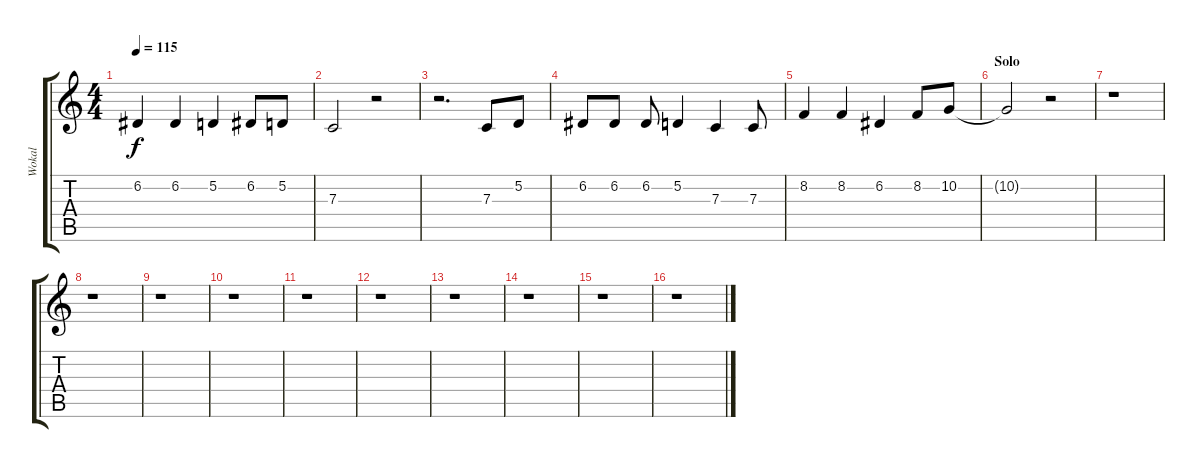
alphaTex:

\track ("Wokal" "Wokal") {instrument lead1square}
\staff {score tabs}
\tuning (D4 A3 F3 C3 G2 D2) {hide}
\ts (4 4)
\tempo 115
\clef g2
\ks c
6.2.4{dy f} 6.2.4 5.2.4 6.2.8 5.2.8 |
7.3.2 r.2 |
r.2{d} 7.3.8 5.2.8 |
6.2.8 6.2.8 6.2.8 5.2.4 7.3.4 7.3.8 |
8.2.4 8.2.4 6.2.4 8.2.8 10.2.8 |
\section ("" "Solo")
10.2{t}.2 r.2 |
r.1 |
r.1 |
r.1 |
r.1 |
r.1 |
r.1 |
r.1 |
r.1 |
r.1 |
r.1
